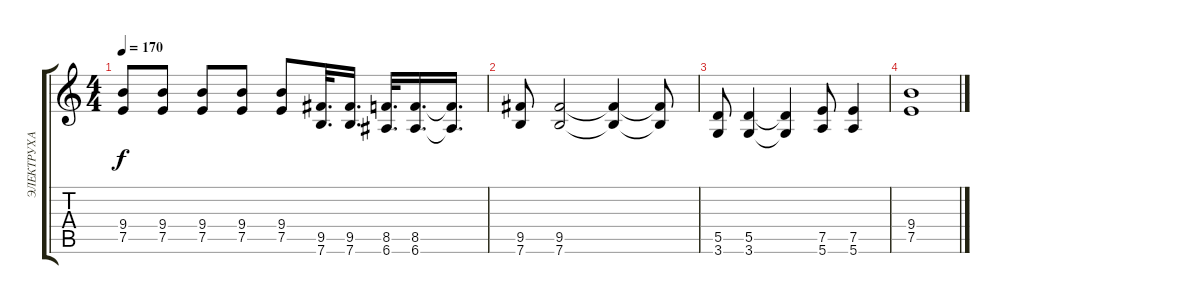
\track ("ЭЛЕКТРУХА" "ЭЛЕКТРУХА") {instrument distortionguitar}
\staff {score tabs}
\tuning (E4 B3 G3 D3 A2 E2) {hide}
\ts (4 4)
\tempo 170
\clef g2
\ks c
(9.4 7.5).8{dy f} (9.4 7.5).8 (9.4 7.5).8 (9.4 7.5).8 (9.4 7.5).8 (9.5 7.6).32{d} (9.5 7.6).16{d} (8.5 6.6).32{d} (8.5 6.6).16{d} (8.5{t} 6.6{t}).16{d} |
(9.5 7.6).8 (9.5 7.6).2 (9.5{t} 7.6{t}).4 (9.5{t} 7.6{t}).8 |
(5.5 3.6).8 (5.5 3.6).4 (5.5{t} 3.6{t}).4 (7.5 5.6).8 (7.5 5.6).4 |
(9.4 7.5).1
